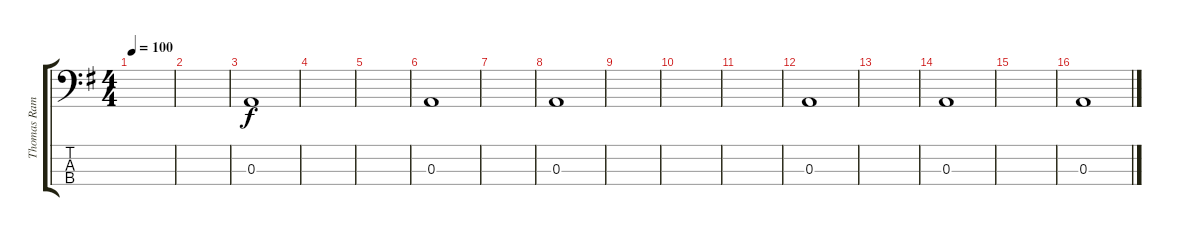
\track ("Thomas Ramdhan" "Thomas Ram") {instrument electricbassfinger}
\staff {score tabs}
\tuning (G2 D2 A1 E1) {hide}
\ts (4 4)
\tempo 100
\clef f4
\ks g
|
|
0.3.1 |
|
|
0.3.1 |
|
0.3.1 |
|
|
|
0.3.1 |
|
0.3.1 |
|
0.3.1
